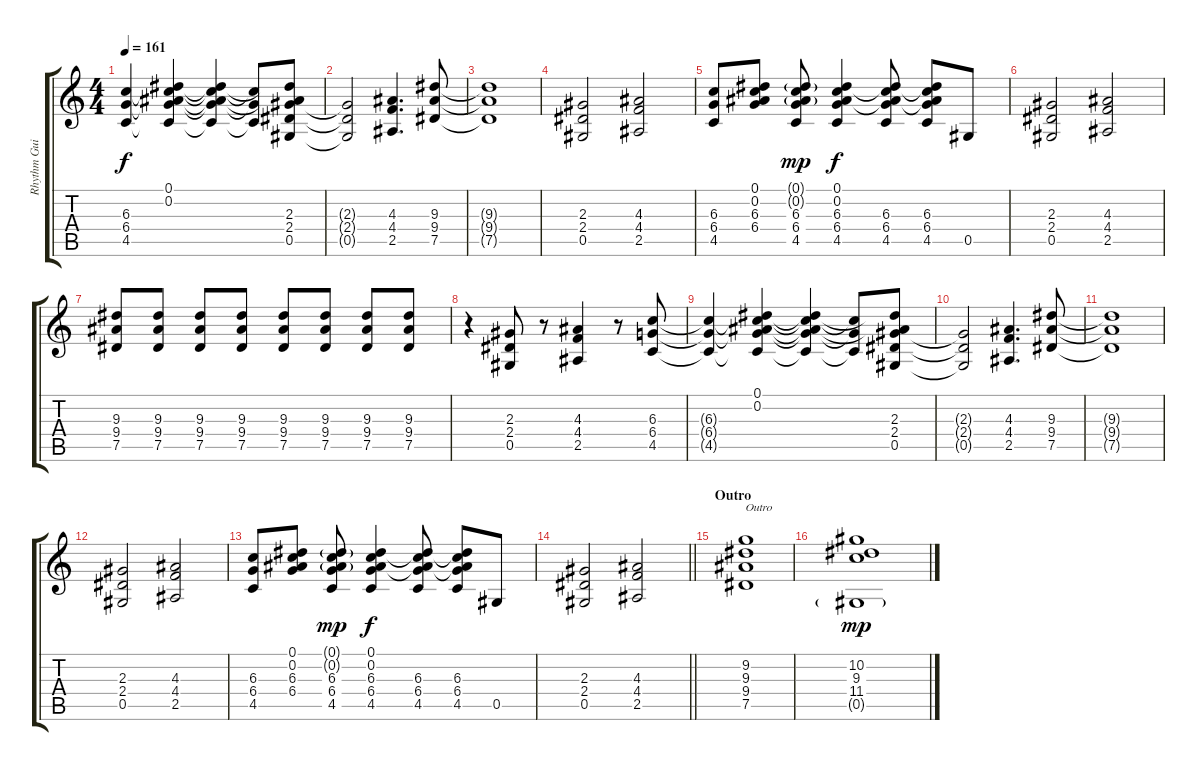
\track ("Rhythm Guitar" "Rhythm Gui") {instrument distortionguitar}
\staff {score tabs}
\tuning (Eb4 Bb3 Gb3 Db3 Ab2 Eb2) {hide}
\ts (4 4)
\tempo 161
\clef g2
\ks c
(6.3{t} 6.4{t} 4.5{t}).4{dy f} (0.1 0.2 6.3{t} 6.4{t} 4.5{t}).4 (0.1{t} 0.2{t} 6.3{t} 6.4{t} 4.5{t}).4 (6.3{t} 6.4{t} 4.5{t}).8 (0.1{t} 0.2{t} 2.3 2.4 0.5).8 |
(2.3{t} 2.4{t} 0.5{t}).2 (4.3 4.4 2.5).4{d} (9.3 9.4 7.5).8 |
(9.3{t} 9.4{t} 7.5{t}).1 |
(2.3 2.4 0.5).2 (4.3 4.4 2.5).2 |
(6.3 6.4 4.5).8 (0.1 0.2 6.3 6.4).8 (0.1{g} 0.2{g} 6.3 6.4 4.5).8{dy mp} (0.1 0.2 6.3 6.4 4.5).4{dy f} (0.1{t} 0.2{t} 6.3 6.4 4.5).8 (0.1{t} 0.2{t} 6.3 6.4 4.5).8 0.5.8 |
(2.3 2.4 0.5).2 (4.3 4.4 2.5).2 |
(9.3 9.4 7.5).8 (9.3 9.4 7.5).8 (9.3 9.4 7.5).8 (9.3 9.4 7.5).8 (9.3 9.4 7.5).8 (9.3 9.4 7.5).8 (9.3 9.4 7.5).8 (9.3 9.4 7.5).8 |
r.4 (2.3 2.4 0.5).8 r.8 (4.3 4.4 2.5).4 r.8 (6.3 6.4 4.5).8 |
(6.3{t} 6.4{t} 4.5{t}).4 (0.1 0.2 6.3{t} 6.4{t} 4.5{t}).4 (0.1{t} 0.2{t} 6.3{t} 6.4{t} 4.5{t}).4 (6.3{t} 6.4{t} 4.5{t}).8 (0.1{t} 0.2{t} 2.3 2.4 0.5).8 |
(2.3{t} 2.4{t} 0.5{t}).2 (4.3 4.4 2.5).4{d} (9.3 9.4 7.5).8 |
(9.3{t} 9.4{t} 7.5{t}).1 |
(2.3 2.4 0.5).2 (4.3 4.4 2.5).2 |
(6.3 6.4 4.5).8 (0.1 0.2 6.3 6.4).8 (0.1{g} 0.2{g} 6.3 6.4 4.5).8{dy mp} (0.1 0.2 6.3 6.4 4.5).4{dy f} (0.1{t} 0.2{t} 6.3 6.4 4.5).8 (0.1{t} 0.2{t} 6.3 6.4 4.5).8 0.5.8 |
\barLineRight lightlight
(2.3 2.4 0.5).2 (4.3 4.4 2.5).2 |
\section ("" "Outro")
(9.2 9.3 9.4 7.5).1{txt "Outro"} |
(10.2 9.3 11.4 0.5{g}).1{dy mp}
